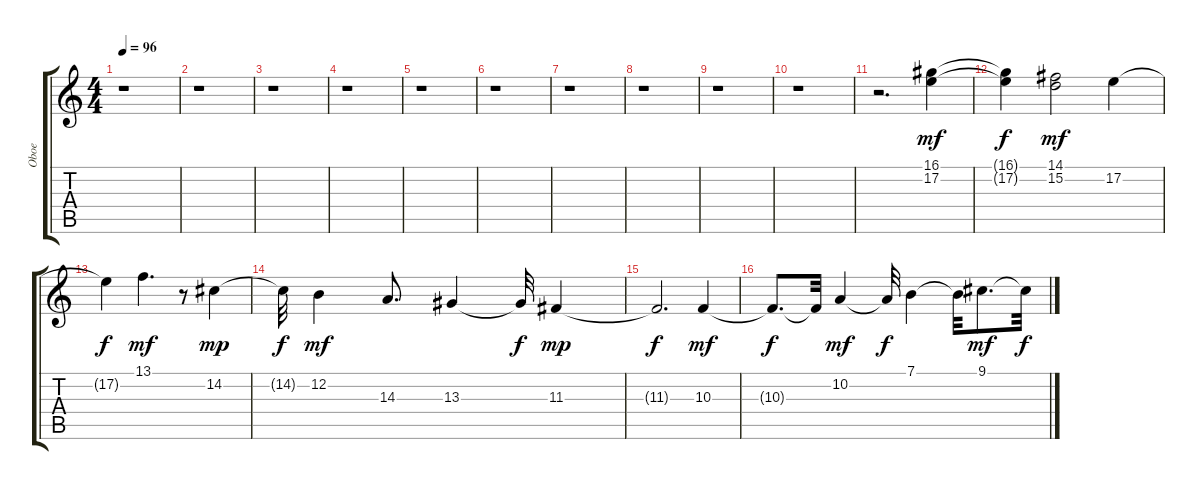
\track ("Oboe" "Oboe") {instrument rockorgan}
\staff {score tabs}
\tuning (E4 B3 G3 D3 A2 E2) {hide}
\ts (4 4)
\tempo 96
\clef g2
\ks c
r.1{dy f} |
r.1 |
r.1 |
r.1 |
r.1 |
r.1 |
r.1 |
r.1 |
r.1 |
r.1 |
r.2{d} (16.1 17.2).4{dy mf} |
(16.1{t} 17.2{t}).4{dy f} (14.1 15.2).2{dy mf} 17.2.4 |
17.2{t}.4{dy f} 13.1.4{d dy mf} r.8 14.2.4{dy mp} |
14.2{t}.32{dy f} 12.2.4{dy mf} 14.3.8{d} 13.3.4 13.3{t}.32{dy f} 11.3.4{dy mp} |
11.3{t}.2{d dy f} 10.3.4{dy mf} |
10.3{t}.8{d dy f} 10.3{t}.32 10.2.4{dy mf} 10.2{t}.32{dy f} 7.1.4 7.1{t}.32 9.1.8{d dy mf} 9.1{t}.32{dy f}
